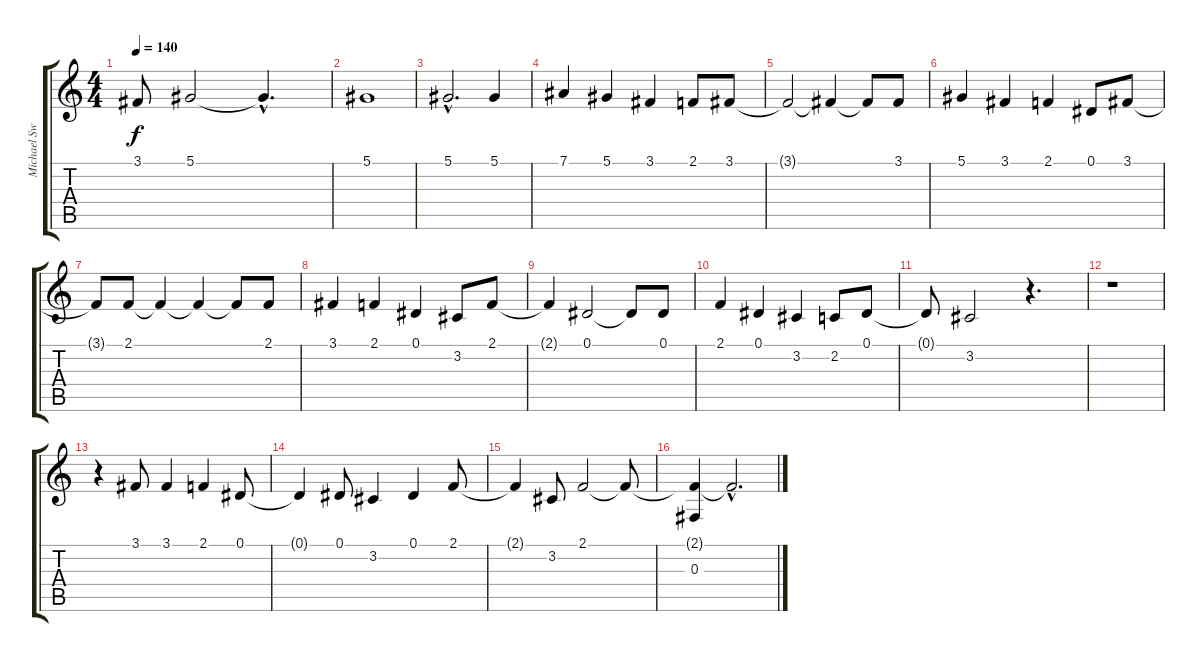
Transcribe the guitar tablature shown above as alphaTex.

\track ("Michael Sweet" "Michael Sw") {instrument fx5brightness}
\staff {score tabs}
\tuning (Eb4 Bb3 Gb3 Db3 Ab2 Eb2) {hide}
\ts (4 4)
\tempo 140
\clef g2
\ks c
3.1{t}.8{dy f} 5.1.2 5.1{hac t}.4{d} |
5.1.1 |
5.1{hac}.2{d} 5.1.4 |
7.1.4 5.1.4 3.1.4 2.1.8 3.1.8 |
3.1{t}.2 3.1{t}.4 3.1{t}.8 3.1.8 |
5.1.4 3.1.4 2.1.4 0.1.8 3.1.8 |
3.1{t}.8 2.1.8 2.1{t}.4 2.1{t}.4 2.1{t}.8 2.1.8 |
3.1.4 2.1.4 0.1.4 3.2.8 2.1.8 |
2.1{t}.4 0.1.2 0.1{t}.8 0.1.8 |
2.1.4 0.1.4 3.2.4 2.2.8 0.1.8 |
0.1{t}.8 3.2.2 r.4{d} |
r.1 |
r.4 3.1.8 3.1.4 2.1.4 0.1.8 |
0.1{t}.4 0.1.8 3.2.4 0.1.4 2.1.8 |
2.1{t}.4 3.2.8 2.1.2 2.1{t}.8 |
(2.1{t} 0.3).4 2.1{hac t}.2{d}
